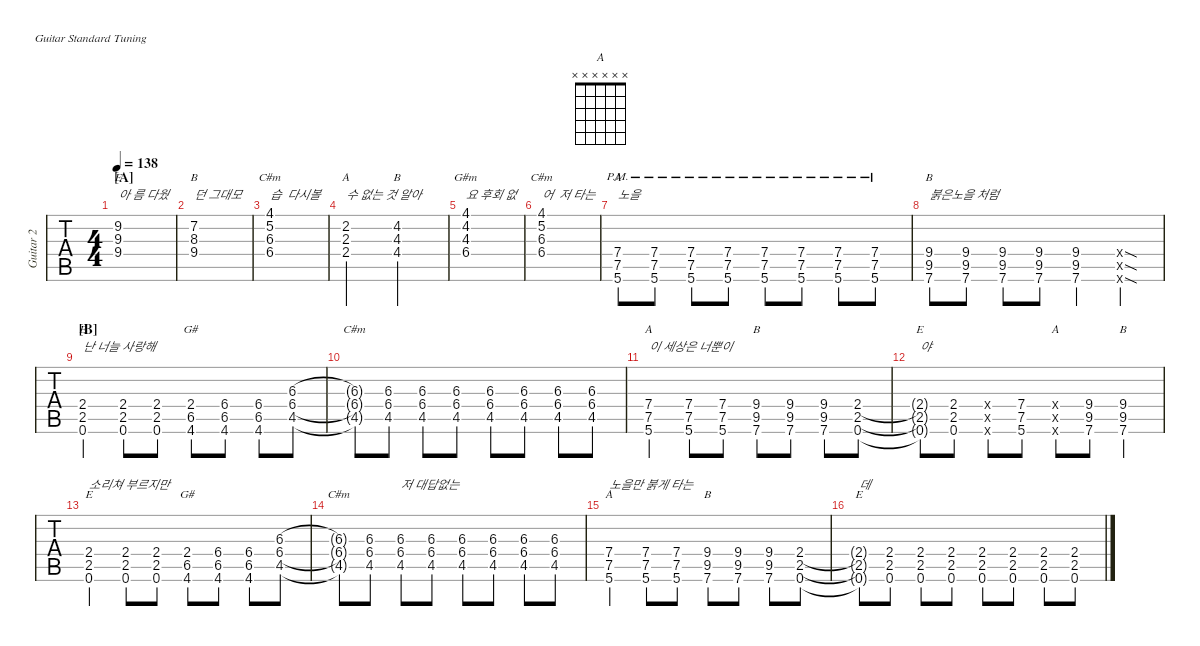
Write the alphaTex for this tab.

\defaultSystemsLayout 4
\hideDynamics
\bracketExtendMode nobrackets
\track ("Guitar 3" "Guitar 2") {defaultSystemsLayout 4 instrument distortionguitar}
\staff {tabs}
\tuning (E4 B3 G3 D3 A2 E2)
\chord ("C#m" x x 6 6 4 x) {firstfret 4 showdiagram false showfingering false}
\chord ("A" x x x 7 7 5) {firstfret 5 showdiagram false showfingering false}
\chord ("B" x x x 9 9 7) {firstfret 7 showdiagram false showfingering false}
\chord ("E" x x x 2 2 0) {showdiagram false showfingering false barre 2}
\chord ("B" x 4 4 4 x x) {showdiagram false showfingering false barre (4 4)}
\chord ("C#m" 4 5 6 6 x x) {firstfret 4 showdiagram false showfingering false}
\chord ("A" x 2 2 2 x x) {showdiagram false showfingering false barre (2 2)}
\chord ("G#m" 4 4 4 6 x x) {firstfret 4 showdiagram false showfingering false barre (4 4)}
\chord ("E" x 9 9 9 x x) {firstfret 9 showdiagram false showfingering false barre (9 9)}
\chord ("B" x 7 8 9 x x) {firstfret 7 showdiagram false showfingering false}
\chord ("G#" x x x 2 6 4) {firstfret 2 showdiagram false showfingering false}
\chord ("A" x x x x x x)
\ts (4 4)
\section ("A" "")
\tempo 138
\clef g2
\ks c
(9.2{acc #} 9.3 9.4).1{ch "E" txt "아 름 다웠" dy mf} |
(7.2{acc #} 8.3{acc #} 9.4).1{ch "B" txt "던 그대모"} |
(4.1{acc #} 5.2 6.3{acc #} 6.4{acc #}).1{ch "C#m" txt "습  다시볼"} |
(2.2{acc #} 2.3 2.4).2{ch "A" txt "수 없는 것 알아"} (4.4{acc #} 4.3 4.2{acc #}).2{ch "B"} |
(4.2{acc #} 4.1{acc #} 4.3 6.4{acc #}).1{ch "G#m" txt "요 후회 없"} |
(4.1{acc #} 5.2 6.3{acc #} 6.4{acc #}).1{ch "C#m" txt "어  저 타는"} |
(5.6{pm} 7.5{pm} 7.4{pm}).8{ch "A" txt "노을" instrument distortionguitar} (5.6{pm} 7.5{pm} 7.4{pm}).8 (5.6{pm} 7.5{pm} 7.4{pm}).8 (5.6{pm} 7.5{pm} 7.4{pm}).8 (5.6{pm} 7.5{pm} 7.4{pm}).8 (5.6{pm} 7.5{pm} 7.4{pm}).8 (5.6{pm} 7.5{pm} 7.4{pm}).8 (5.6{pm} 7.5{pm} 7.4{pm}).8 |
(9.4 9.5{acc #} 7.6).8{ch "B" txt "붉은노을 처럼"} (9.4 9.5{acc #} 7.6).8 (9.4 9.5{acc #} 7.6).8 (9.4 9.5{acc #} 7.6).8 (9.4 9.5{acc #} 7.6).4 (0.6{sod x} 0.5{sod x} 0.4{sod x}).4 |
\section ("B" "")
(2.4 2.5 0.6).4{ch "E" txt "난 너늘 사랑해"} (2.4 2.5 0.6).8 (2.4 2.5 0.6).8 (2.4 6.5{acc #} 4.6{acc #}).8{ch "G#"} (6.4{acc #} 6.5{acc #} 4.6{acc #}).8 (6.4{acc #} 6.5{acc #} 4.6{acc #}).8 (6.3{acc #} 6.4{acc #} 4.5{acc #}).8 |
(6.3{t acc #} 6.4{t acc #} 4.5{t acc #}).8{ch "C#m"} (6.3{acc #} 6.4{acc #} 4.5{acc #}).8 (6.3{acc #} 6.4{acc #} 4.5{acc #}).8 (6.3{acc #} 6.4{acc #} 4.5{acc #}).8 (6.3{acc #} 6.4{acc #} 4.5{acc #}).8 (6.3{acc #} 6.4{acc #} 4.5{acc #}).8 (6.3{acc #} 6.4{acc #} 4.5{acc #}).8 (6.3{acc #} 6.4{acc #} 4.5{acc #}).8 |
(7.4 7.5 5.6).4{ch "A" txt "이 세상은 너뿐이"} (7.4 7.5 5.6).8 (7.4 7.5 5.6).8 (7.6 9.5{acc #} 9.4).8{ch "B"} (7.6 9.5{acc #} 9.4).8 (7.6 9.5{acc #} 9.4).8 (2.4 2.5 0.6).8 |
(2.4{t} 2.5{t} 0.6{t}).8{ch "E" txt "야"} (0.6 2.5 2.4).8 (0.4{x} 0.5{x} 0.6{x}).8 (5.6 7.5 7.4).8 (0.4{x} 0.5{x} 0.6{x}).8{ch "A"} (7.6 9.5{acc #} 9.4).8 (9.4{st} 9.5{st acc #} 7.6{st}).4{ch "B"} |
(2.4 2.5 0.6).4{ch "E" txt "소리쳐 부르지만"} (2.4 2.5 0.6).8 (2.4 2.5 0.6).8 (2.4 6.5{acc #} 4.6{acc #}).8{ch "G#"} (6.4{acc #} 6.5{acc #} 4.6{acc #}).8 (6.4{acc #} 6.5{acc #} 4.6{acc #}).8 (6.3{acc #} 6.4{acc #} 4.5{acc #}).8 |
(6.3{t acc #} 6.4{t acc #} 4.5{t acc #}).8{ch "C#m"} (6.3{acc #} 6.4{acc #} 4.5{acc #}).8 (6.3{acc #} 6.4{acc #} 4.5{acc #}).8{txt "저 대답없는"} (6.3{acc #} 6.4{acc #} 4.5{acc #}).8 (6.3{acc #} 6.4{acc #} 4.5{acc #}).8 (6.3{acc #} 6.4{acc #} 4.5{acc #}).8 (6.3{acc #} 6.4{acc #} 4.5{acc #}).8 (6.3{acc #} 6.4{acc #} 4.5{acc #}).8 |
(7.4 7.5 5.6).4{ch "A" txt "노을만 붉게 타는"} (7.4 7.5 5.6).8 (7.4 7.5 5.6).8 (7.6 9.5{acc #} 9.4).8{ch "B"} (7.6 9.5{acc #} 9.4).8 (7.6 9.5{acc #} 9.4).8 (2.4 2.5 0.6).8 |
(2.4{t} 2.5{t} 0.6{t}).8{ch "E" txt "데"} (0.6 2.5 2.4).8 (0.6 2.5 2.4).8 (0.6 2.5 2.4).8 (0.6 2.5 2.4).8 (0.6 2.5 2.4).8 (0.6 2.5 2.4).8 (0.6 2.5 2.4).8
